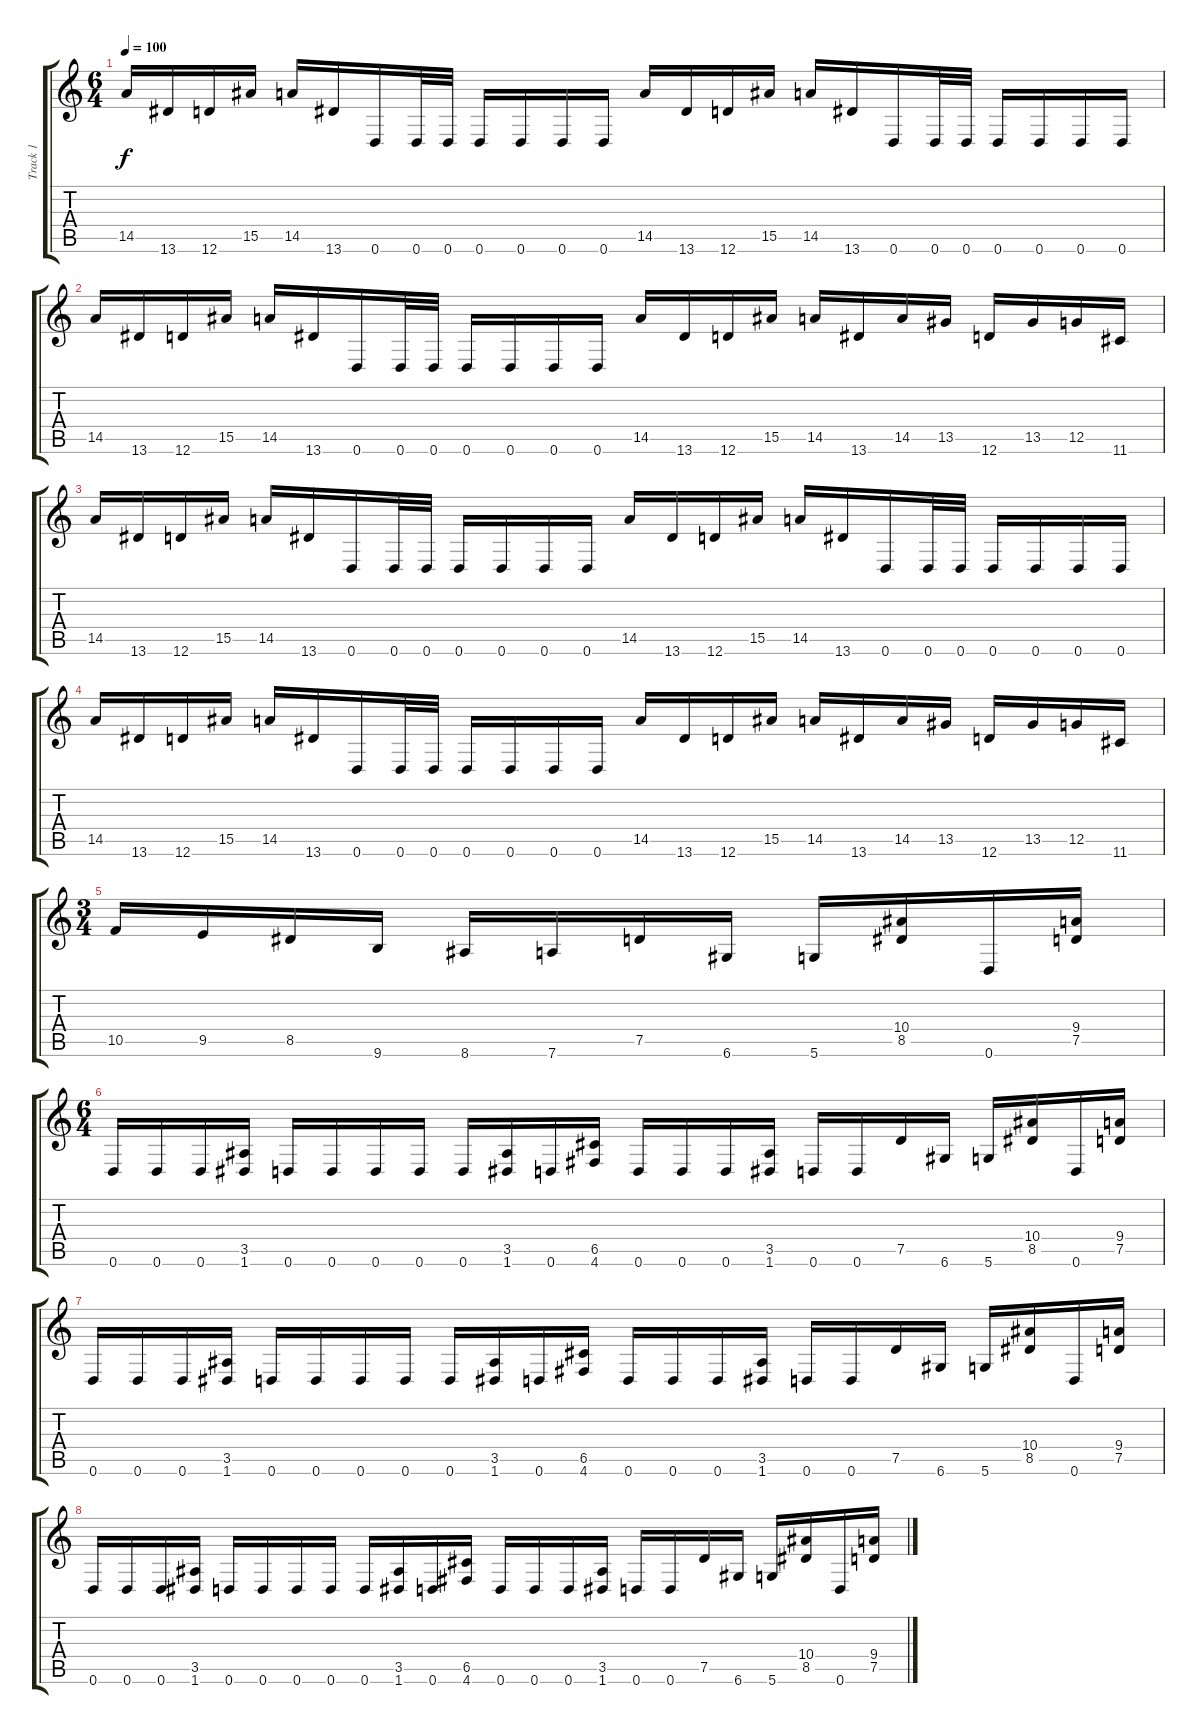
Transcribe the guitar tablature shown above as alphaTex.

\track ("Track 1" "Track 1") {instrument overdrivenguitar}
\staff {score tabs}
\tuning (D4 A3 F3 C3 G2 D2) {hide}
\ts (6 4)
\tempo 100
\clef g2
\ks c
14.5.16{dy f instrument overdrivenguitar} 13.6.16 12.6.16 15.5.16 14.5.16 13.6.16 0.6.16 0.6.32 0.6.32 0.6.16 0.6.16 0.6.16 0.6.16 14.5.16 13.6.16 12.6.16 15.5.16 14.5.16 13.6.16 0.6.16 0.6.32 0.6.32 0.6.16 0.6.16 0.6.16 0.6.16 |
14.5.16 13.6.16 12.6.16 15.5.16 14.5.16 13.6.16 0.6.16 0.6.32 0.6.32 0.6.16 0.6.16 0.6.16 0.6.16 14.5.16 13.6.16 12.6.16 15.5.16 14.5.16 13.6.16 14.5.16 13.5.16 12.6.16 13.5.16 12.5.16 11.6.16 |
14.5.16 13.6.16 12.6.16 15.5.16 14.5.16 13.6.16 0.6.16 0.6.32 0.6.32 0.6.16 0.6.16 0.6.16 0.6.16 14.5.16 13.6.16 12.6.16 15.5.16 14.5.16 13.6.16 0.6.16 0.6.32 0.6.32 0.6.16 0.6.16 0.6.16 0.6.16 |
14.5.16 13.6.16 12.6.16 15.5.16 14.5.16 13.6.16 0.6.16 0.6.32 0.6.32 0.6.16 0.6.16 0.6.16 0.6.16 14.5.16 13.6.16 12.6.16 15.5.16 14.5.16 13.6.16 14.5.16 13.5.16 12.6.16 13.5.16 12.5.16 11.6.16 |
\ts (3 4)
10.5.16 9.5.16 8.5.16 9.6.16 8.6.16 7.6.16 7.5.16 6.6.16 5.6.16 (10.4 8.5).16 0.6.16 (9.4 7.5).16 |
\ts (6 4)
0.6.16 0.6.16 0.6.16 (3.5 1.6).16 0.6.16 0.6.16 0.6.16 0.6.16 0.6.16 (3.5 1.6).16 0.6.16 (6.5 4.6).16 0.6.16 0.6.16 0.6.16 (3.5 1.6).16 0.6.16 0.6.16 7.5.16 6.6.16 5.6.16 (10.4 8.5).16 0.6.16 (9.4 7.5).16 |
0.6.16 0.6.16 0.6.16 (3.5 1.6).16 0.6.16 0.6.16 0.6.16 0.6.16 0.6.16 (3.5 1.6).16 0.6.16 (6.5 4.6).16 0.6.16 0.6.16 0.6.16 (3.5 1.6).16 0.6.16 0.6.16 7.5.16 6.6.16 5.6.16 (10.4 8.5).16 0.6.16 (9.4 7.5).16 |
0.6.16 0.6.16 0.6.16 (3.5 1.6).16 0.6.16 0.6.16 0.6.16 0.6.16 0.6.16 (3.5 1.6).16 0.6.16 (6.5 4.6).16 0.6.16 0.6.16 0.6.16 (3.5 1.6).16 0.6.16 0.6.16 7.5.16 6.6.16 5.6.16 (10.4 8.5).16 0.6.16 (9.4 7.5).16
